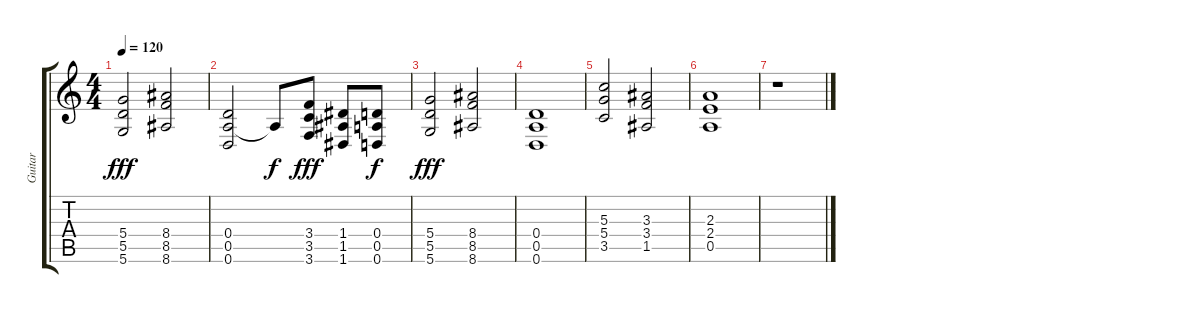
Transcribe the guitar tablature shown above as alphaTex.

\track ("Guitar" "Guitar") {instrument distortionguitar}
\staff {score tabs}
\tuning (E4 B3 G3 D3 A2 D2) {hide}
\ts (4 4)
\tempo 120
\clef g2
\ks c
(5.4 5.5 5.6).2{dy fff} (8.4 8.5 8.6).2 |
(0.4 0.5 0.6).2 0.5{t}.8{dy f} (3.4 3.5 3.6).8{dy fff} (1.4 1.5 1.6).8 (0.4 0.5 0.6).8{dy f} |
(5.4 5.5 5.6).2{dy fff} (8.4 8.5 8.6).2 |
(0.4 0.5 0.6).1 |
(5.3 5.4 3.5).2 (3.3 3.4 1.5).2 |
(2.3 2.4 0.5).1 |
r.1
